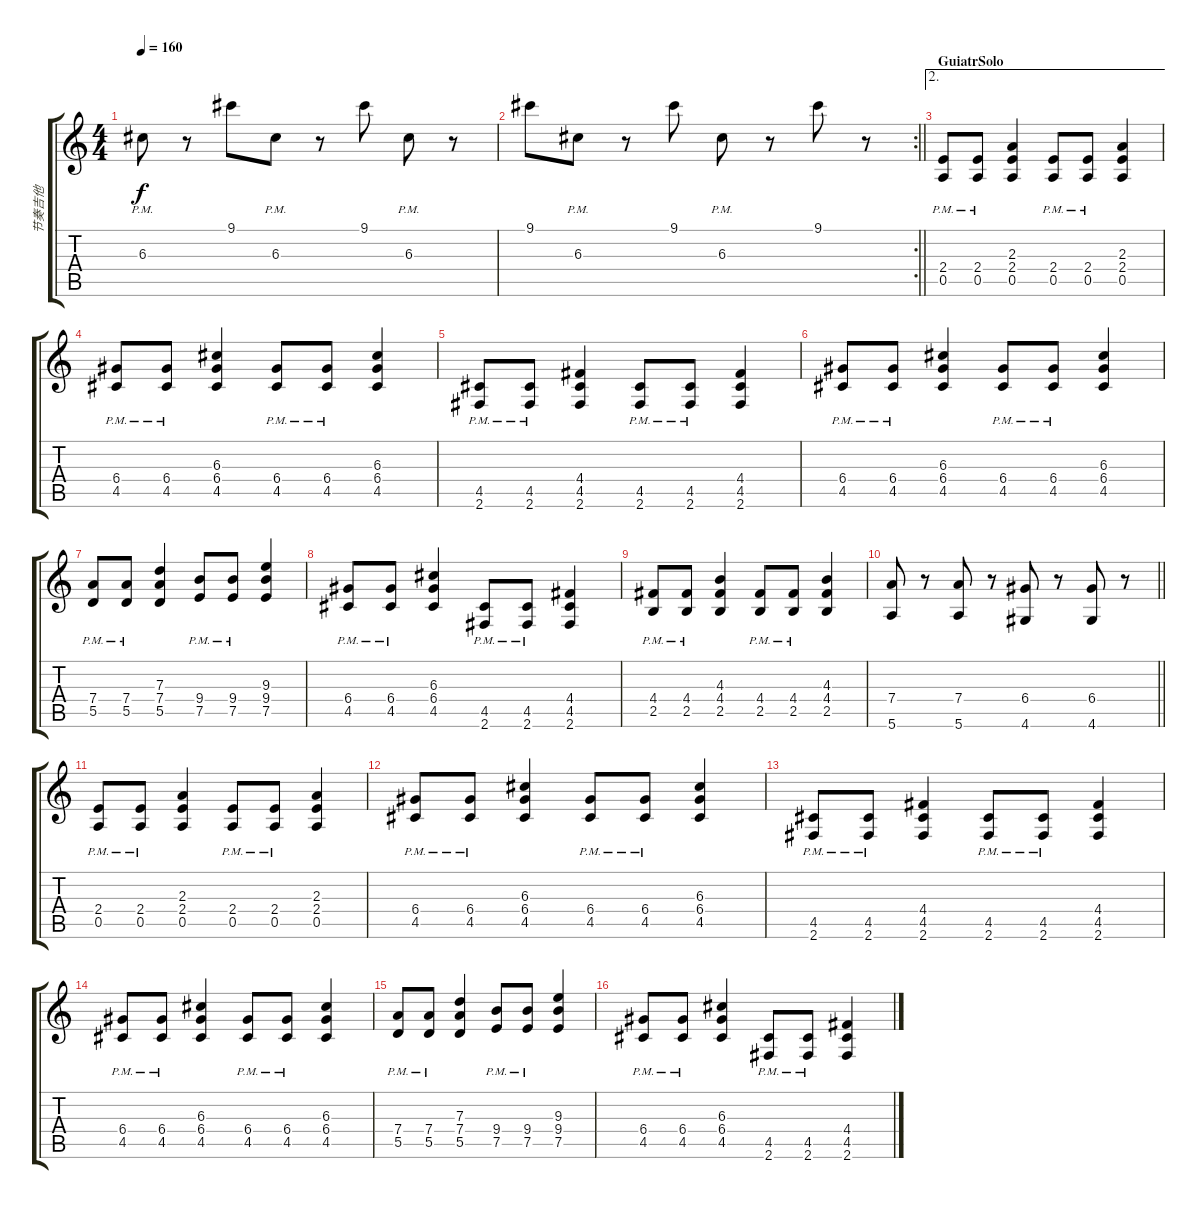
\track ("节奏吉他" "节奏吉他") {instrument overdrivenguitar}
\staff {score tabs}
\tuning (E4 B3 G3 D3 A2 E2) {hide}
\ts (4 4)
\tempo 160
\clef g2
\ks c
6.3{pm}.8{dy f} r.8 9.1.8 6.3{pm}.8 r.8 9.1.8 6.3{pm}.8 r.8 |
\rc 2
\barLineRight lightlight
9.1.8 6.3{pm}.8 r.8 9.1.8 6.3{pm}.8 r.8 9.1.8 r.8 |
\ae 2
\section ("" "GuiatrSolo")
(2.4{pm} 0.5{pm}).8 (2.4{pm} 0.5{pm}).8 (2.3 2.4 0.5).4 (2.4{pm} 0.5{pm}).8 (2.4{pm} 0.5{pm}).8 (2.3 2.4 0.5).4 |
(6.4{pm} 4.5{pm}).8 (6.4{pm} 4.5{pm}).8 (6.3 6.4 4.5).4 (6.4{pm} 4.5{pm}).8 (6.4{pm} 4.5{pm}).8 (6.3 6.4 4.5).4 |
(4.5{pm} 2.6{pm}).8 (4.5{pm} 2.6{pm}).8 (4.4 4.5 2.6).4 (4.5{pm} 2.6{pm}).8 (4.5{pm} 2.6{pm}).8 (4.4 4.5 2.6).4 |
(6.4{pm} 4.5{pm}).8 (6.4{pm} 4.5{pm}).8 (6.3 6.4 4.5).4 (6.4{pm} 4.5{pm}).8 (6.4{pm} 4.5{pm}).8 (6.3 6.4 4.5).4 |
(7.4{pm} 5.5{pm}).8 (7.4{pm} 5.5{pm}).8 (7.3 7.4 5.5).4 (9.4{pm} 7.5{pm}).8 (9.4{pm} 7.5{pm}).8 (9.3 9.4 7.5).4 |
(6.4{pm} 4.5{pm}).8 (6.4{pm} 4.5{pm}).8 (6.3 6.4 4.5).4 (4.5{pm} 2.6{pm}).8 (4.5{pm} 2.6{pm}).8 (4.4 4.5 2.6).4 |
(4.4{pm} 2.5{pm}).8 (4.4{pm} 2.5{pm}).8 (4.3 4.4 2.5).4 (4.4{pm} 2.5{pm}).8 (4.4{pm} 2.5{pm}).8 (4.3 4.4 2.5).4 |
\barLineRight lightlight
(7.4 5.6).8 r.8 (7.4 5.6).8 r.8 (6.4 4.6).8 r.8 (6.4 4.6).8 r.8 |
(2.4{pm} 0.5{pm}).8 (2.4{pm} 0.5{pm}).8 (2.3 2.4 0.5).4 (2.4{pm} 0.5{pm}).8 (2.4{pm} 0.5{pm}).8 (2.3 2.4 0.5).4 |
(6.4{pm} 4.5{pm}).8 (6.4{pm} 4.5{pm}).8 (6.3 6.4 4.5).4 (6.4{pm} 4.5{pm}).8 (6.4{pm} 4.5{pm}).8 (6.3 6.4 4.5).4 |
(4.5{pm} 2.6{pm}).8 (4.5{pm} 2.6{pm}).8 (4.4 4.5 2.6).4 (4.5{pm} 2.6{pm}).8 (4.5{pm} 2.6{pm}).8 (4.4 4.5 2.6).4 |
(6.4{pm} 4.5{pm}).8 (6.4{pm} 4.5{pm}).8 (6.3 6.4 4.5).4 (6.4{pm} 4.5{pm}).8 (6.4{pm} 4.5{pm}).8 (6.3 6.4 4.5).4 |
(7.4{pm} 5.5{pm}).8 (7.4{pm} 5.5{pm}).8 (7.3 7.4 5.5).4 (9.4{pm} 7.5{pm}).8 (9.4{pm} 7.5{pm}).8 (9.3 9.4 7.5).4 |
(6.4{pm} 4.5{pm}).8 (6.4{pm} 4.5{pm}).8 (6.3 6.4 4.5).4 (4.5{pm} 2.6{pm}).8 (4.5{pm} 2.6{pm}).8 (4.4 4.5 2.6).4
